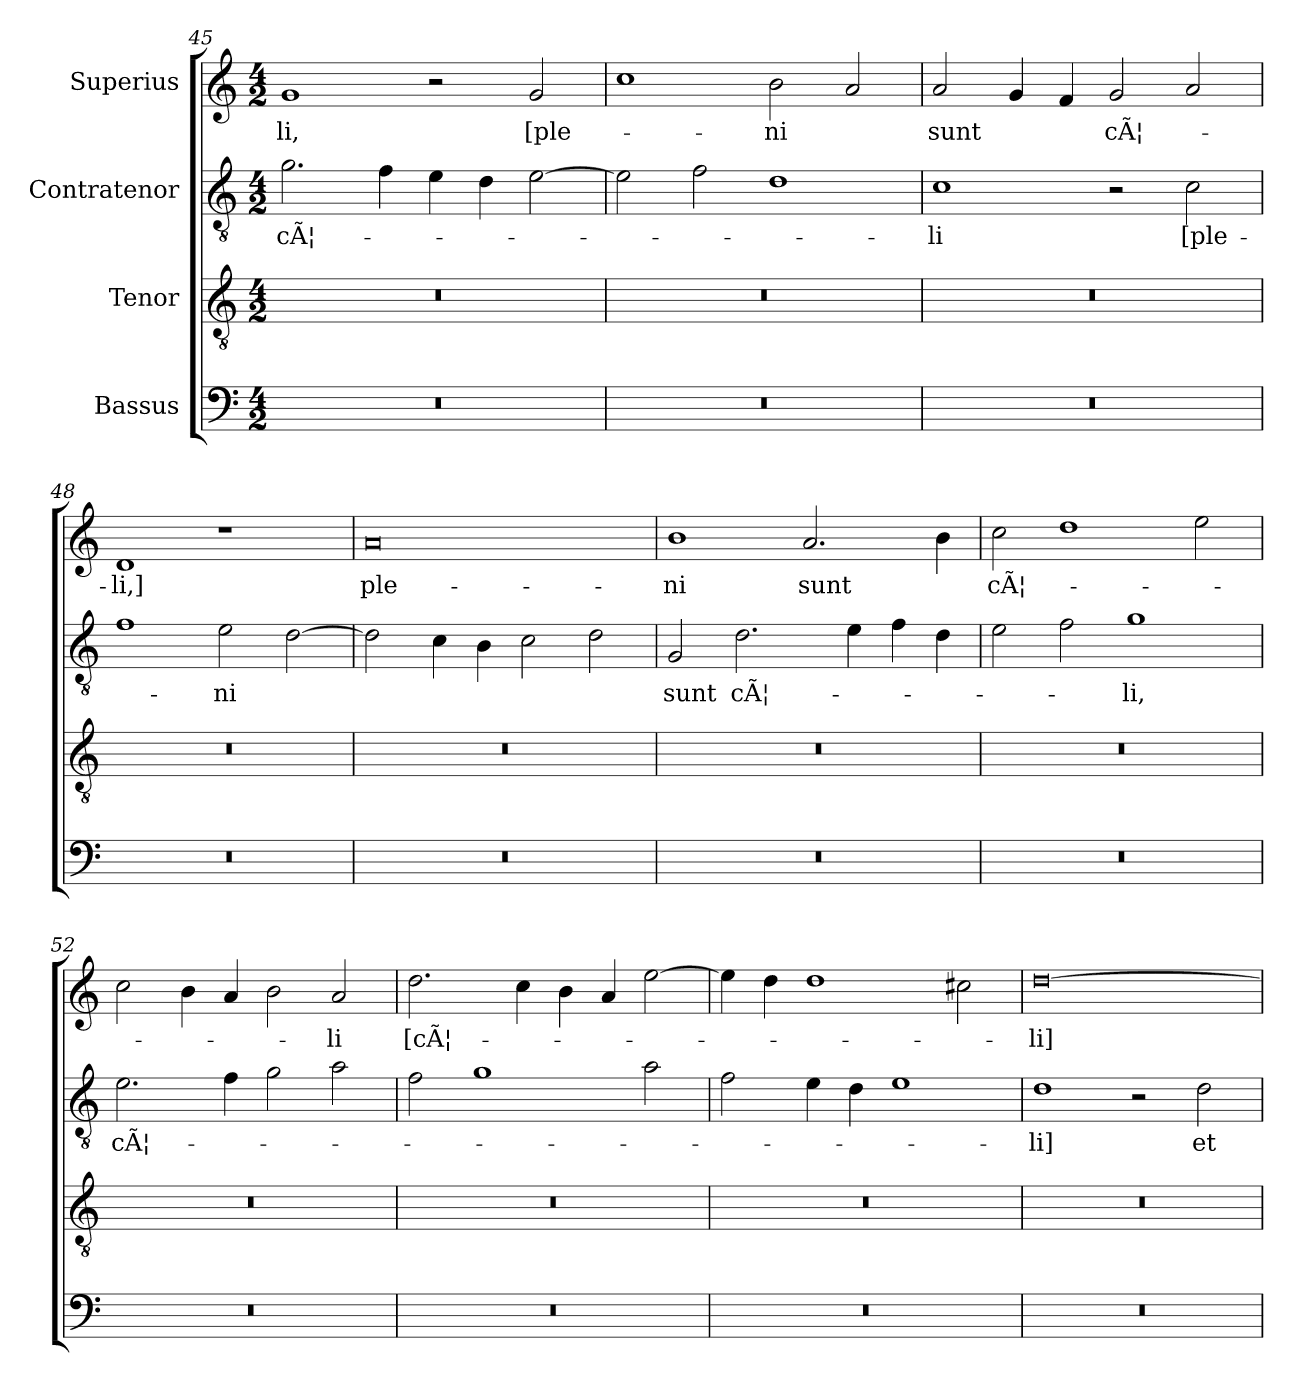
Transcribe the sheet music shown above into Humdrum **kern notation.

**kern	**kern	**kern	**text	**kern	**text
*part4	*part3	*part2	*part2	*part1	*part1
*staff4	*staff3	*staff2	*staff2	*staff1	*staff1
*I"Bassus	*I"Tenor	*I"Contratenor	*	*I"Superius	*
*clefF4	*clefGv2	*clefGv2	*	*clefG2	*
*k[]	*k[]	*k[]	*	*k[]	*
*M4/2	*M4/2	*M4/2	*	*M4/2	*
=45	=45	=45	=45	=45	=45
0r	0r	2.g\	cÃ¦-	1g/	-li,
.	.	4f\	.	.	.
.	.	4e\	.	2r	.
.	.	4d\	.	.	.
.	.	[2e\	.	2g/	[ple-
=46	=46	=46	=46	=46	=46
0r	0r	2e\]	.	1cc\	.
.	.	2f\	.	.	.
.	.	1d\	.	2b\	-ni
.	.	.	.	2a/	.
=47	=47	=47	=47	=47	=47
0r	0r	1c\	-li	2a/	sunt
.	.	.	.	4g/	.
.	.	.	.	4f/	.
.	.	2r	.	2g/	cÃ¦-
.	.	2c\	[ple-	2a/	.
=48	=48	=48	=48	=48	=48
0r	0r	1f\	.	1d/	-li,]
.	.	2e\	-ni	1r	.
.	.	[2d\	.	.	.
=49	=49	=49	=49	=49	=49
0r	0r	2d\]	.	0a/	ple-
.	.	4c\	.	.	.
.	.	4B\	.	.	.
.	.	2c\	.	.	.
.	.	2d\	.	.	.
=50	=50	=50	=50	=50	=50
0r	0r	2G/	sunt	1b\	-ni
.	.	2.d\	cÃ¦-	.	.
.	.	.	.	2.a/	sunt
.	.	4e\	.	.	.
.	.	4f\	.	.	.
.	.	4d\	.	4b\	.
=51	=51	=51	=51	=51	=51
0r	0r	2e\	.	2cc\	cÃ¦-
.	.	2f\	.	1dd\	.
.	.	1g\	-li,	.	.
.	.	.	.	2ee\	.
=52	=52	=52	=52	=52	=52
0r	0r	2.e\	cÃ¦-	2cc\	.
.	.	.	.	4b\	.
.	.	4f\	.	4a/	.
.	.	2g\	.	2b\	.
.	.	2a\	.	2a/	-li
=53	=53	=53	=53	=53	=53
0r	0r	2f\	.	2.dd\	[cÃ¦-
.	.	1g\	.	.	.
.	.	.	.	4cc\	.
.	.	.	.	4b\	.
.	.	.	.	4a/	.
.	.	2a\	.	[2ee\	.
=54	=54	=54	=54	=54	=54
0r	0r	2f\	.	4ee\]	.
.	.	.	.	4dd\	.
.	.	4e\	.	1dd\	.
.	.	4d\	.	.	.
.	.	1e\	.	.	.
.	.	.	.	2cc#X\	.
=55	=55	=55	=55	=55	=55
0r	0r	1d\	-li]	[0dd\	-li]
.	.	2r	.	.	.
.	.	2d\	et	.	.
=	=	=	=	=	=
*-	*-	*-	*-	*-	*-
